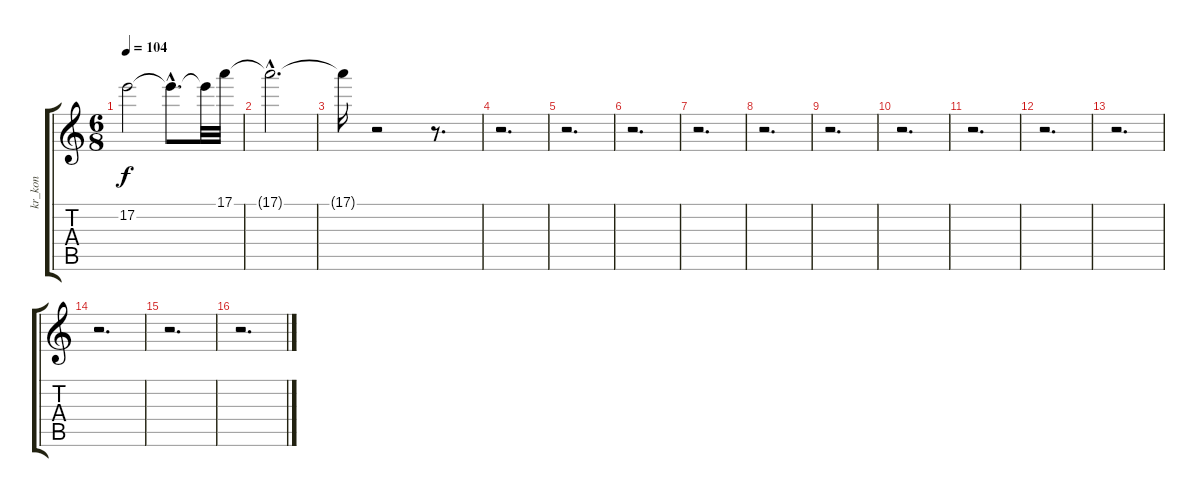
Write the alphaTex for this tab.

\track ("kr_kon" "kr_kon") {instrument distortionguitar}
\staff {score tabs}
\tuning (E4 B3 G3 D3 A2 E2) {hide}
\ts (6 8)
\tempo 104
\clef g2
\ks c
17.2{t}.2{dy f} 17.2{hac t}.8{d} 17.2{t}.32 17.1.32 |
17.1{hac t}.2{d} |
17.1{t}.16 r.2 r.8{d} |
r.2{d} |
r.2{d} |
r.2{d} |
r.2{d} |
r.2{d} |
r.2{d} |
r.2{d} |
r.2{d} |
r.2{d} |
r.2{d} |
r.2{d} |
r.2{d} |
r.2{d}
